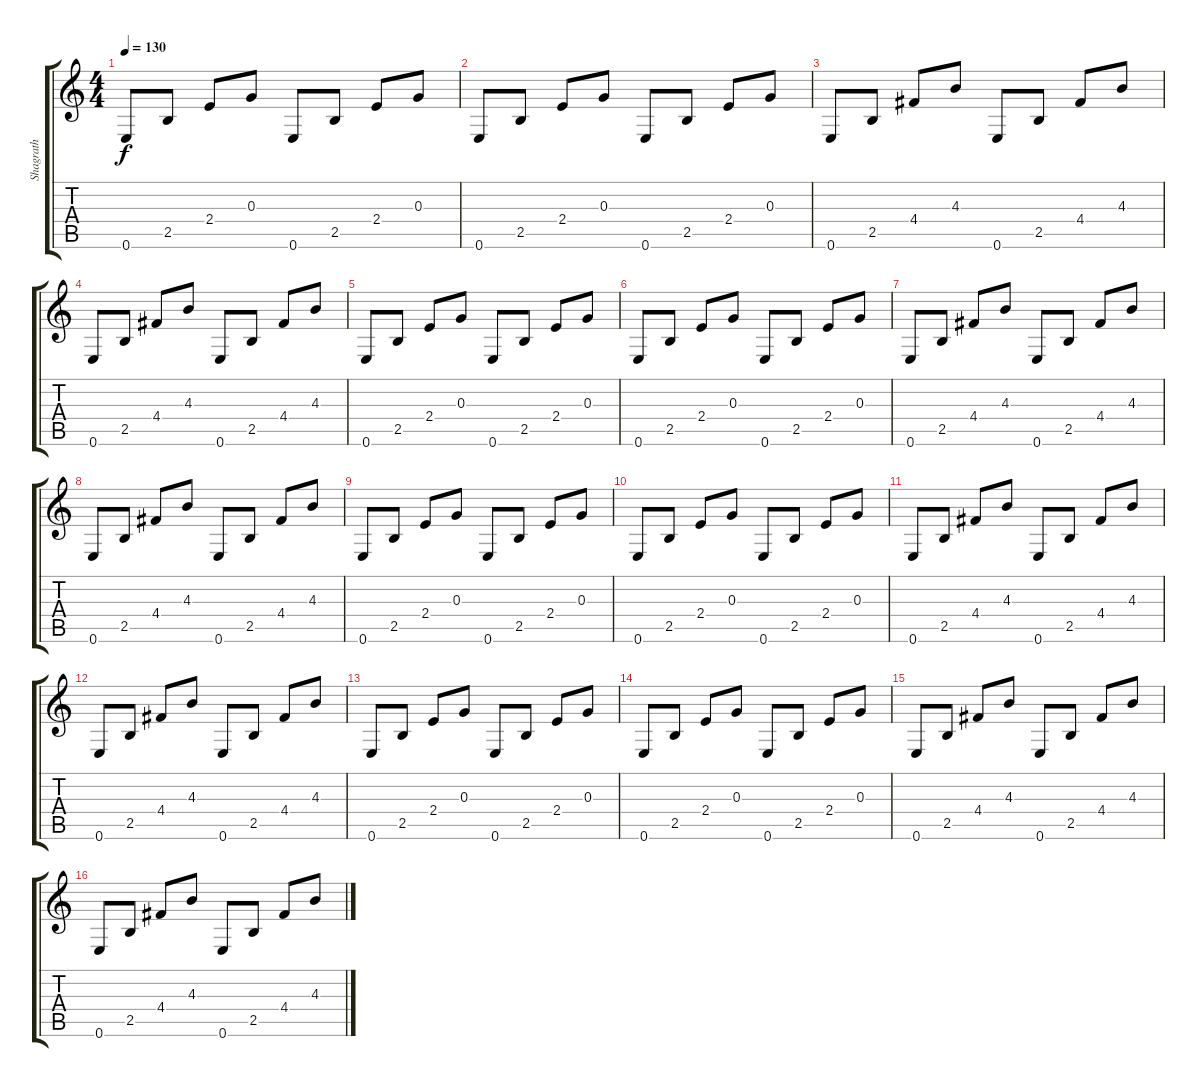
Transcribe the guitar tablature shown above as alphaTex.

\track ("Shagrath" "Shagrath") {instrument electricguitarclean}
\staff {score tabs}
\tuning (E4 B3 G3 D3 A2 E2) {hide}
\ts (4 4)
\tempo 130
\clef g2
\ks c
0.6.8{dy f instrument electricguitarclean} 2.5.8 2.4.8 0.3.8 0.6.8 2.5.8 2.4.8 0.3.8 |
0.6.8 2.5.8 2.4.8 0.3.8 0.6.8 2.5.8 2.4.8 0.3.8 |
0.6.8 2.5.8 4.4.8 4.3.8 0.6.8 2.5.8 4.4.8 4.3.8 |
0.6.8 2.5.8 4.4.8 4.3.8 0.6.8 2.5.8 4.4.8 4.3.8 |
0.6.8 2.5.8 2.4.8 0.3.8 0.6.8 2.5.8 2.4.8 0.3.8 |
0.6.8 2.5.8 2.4.8 0.3.8 0.6.8 2.5.8 2.4.8 0.3.8 |
0.6.8 2.5.8 4.4.8 4.3.8 0.6.8 2.5.8 4.4.8 4.3.8 |
0.6.8 2.5.8 4.4.8 4.3.8 0.6.8 2.5.8 4.4.8 4.3.8 |
0.6.8 2.5.8 2.4.8 0.3.8 0.6.8 2.5.8 2.4.8 0.3.8 |
0.6.8 2.5.8 2.4.8 0.3.8 0.6.8 2.5.8 2.4.8 0.3.8 |
0.6.8 2.5.8 4.4.8 4.3.8 0.6.8 2.5.8 4.4.8 4.3.8 |
0.6.8 2.5.8 4.4.8 4.3.8 0.6.8 2.5.8 4.4.8 4.3.8 |
0.6.8 2.5.8 2.4.8 0.3.8 0.6.8 2.5.8 2.4.8 0.3.8 |
0.6.8 2.5.8 2.4.8 0.3.8 0.6.8 2.5.8 2.4.8 0.3.8 |
0.6.8 2.5.8 4.4.8 4.3.8 0.6.8 2.5.8 4.4.8 4.3.8 |
0.6.8 2.5.8 4.4.8 4.3.8 0.6.8 2.5.8 4.4.8 4.3.8
